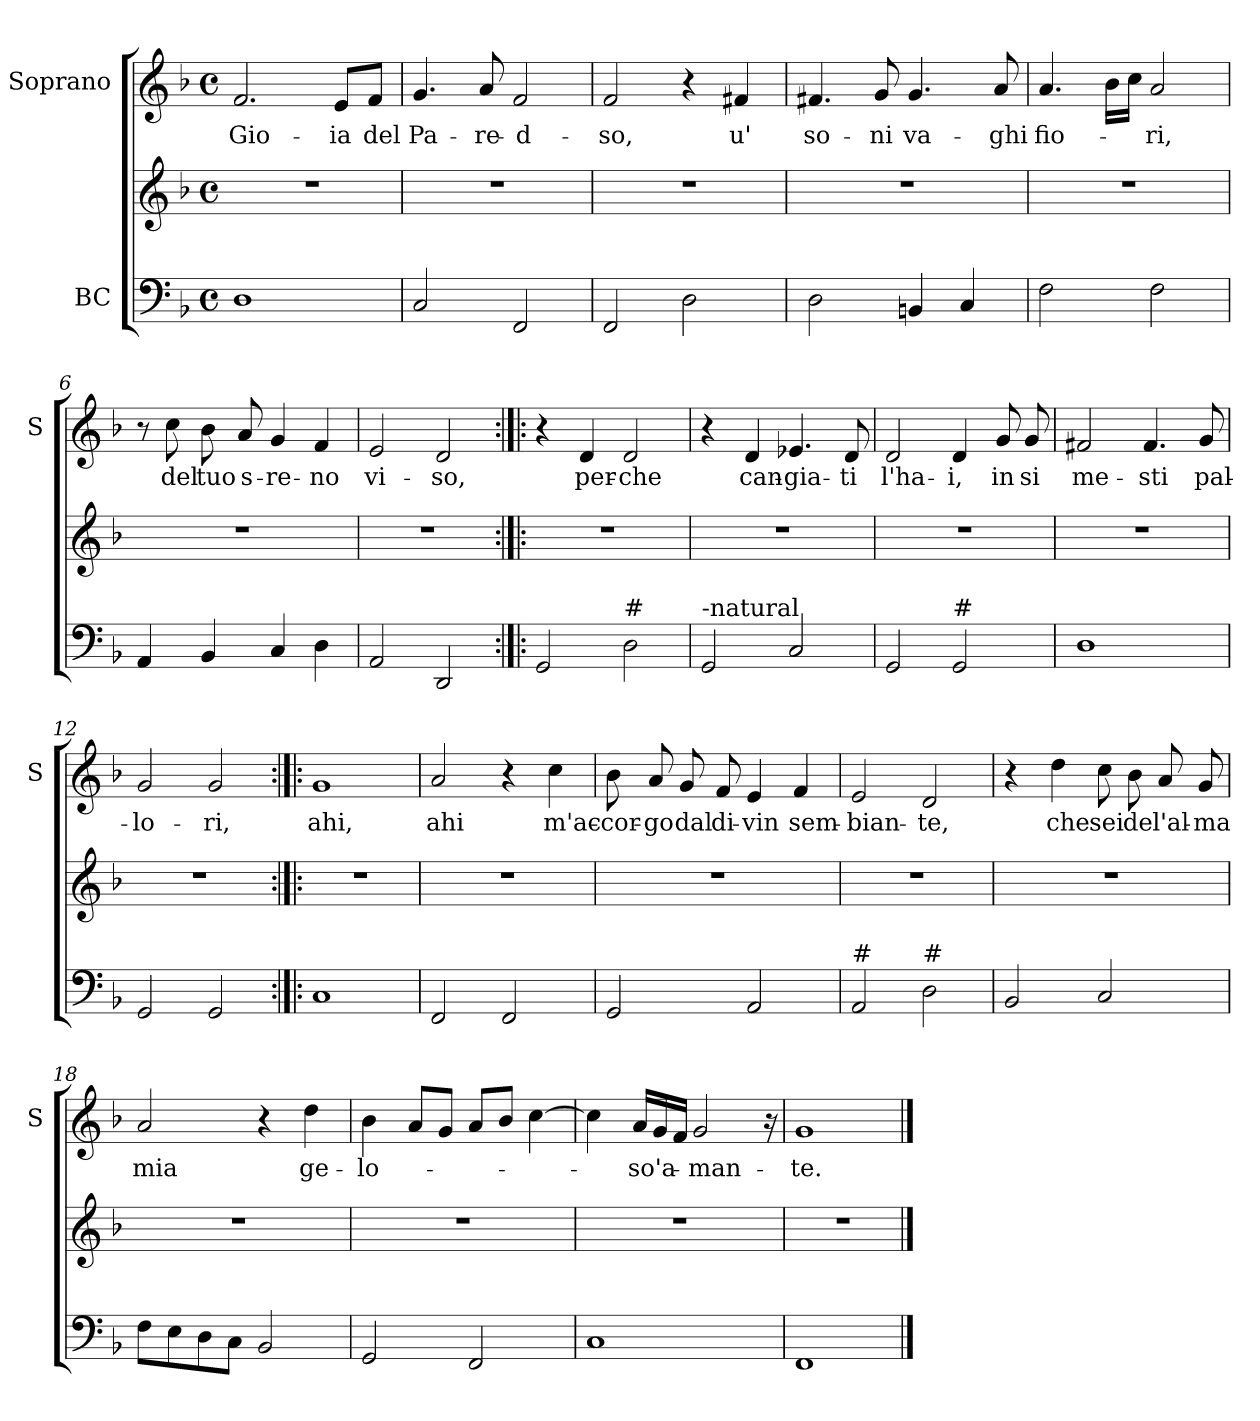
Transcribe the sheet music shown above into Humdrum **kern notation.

**kern	**kern	**kern	**text
*part2	*part2	*part1	*part1
*staff3	*staff2	*staff1	*staff1
*I"BC	*	*I"Soprano	*
*	*	*I'S	*
*clefF4	*clefG2	*clefG2	*
*k[b-]	*k[b-]	*k[b-]	*
*F:	*F:	*F:	*
*M4/4	*M4/4	*M4/4	*
*met(c)	*met(c)	*met(c)	*
=1	=1	=1	=1
!	!	!	!LO:LY:b
1D	1r	2.f/	Gio-
!	!	!	!LO:LY:b
.	.	8e/L	-ia
!	!	!	!LO:LY:b
.	.	8f/J	del
=2	=2	=2	=2
!	!	!	!LO:LY:b
2C/	1r	4.g/	Pa-
!	!	!	!LO:LY:b
.	.	8a/	-re-
!	!	!	!LO:LY:b
2FF/	.	2f/	-d-
=3	=3	=3	=3
!	!	!	!LO:LY:b
2FF/	1r	2f/	-so,
2D\	.	4r	.
!	!	!	!LO:LY:b
.	.	4f#X/	u'
=4	=4	=4	=4
!	!	!	!LO:LY:b
2D\	1r	4.f#X/	so-
!	!	!	!LO:LY:b
.	.	8g/	-ni
!	!	!	!LO:LY:b
4BBn/	.	4.g/	va-
4C/	.	.	.
!	!	!	!LO:LY:b
.	.	8a/	-ghi
=5	=5	=5	=5
!	!	!	!LO:LY:b
2F\	1r	4.a/	fio-
.	.	16b-\LL	.
.	.	16cc\JJ	.
!	!	!	!LO:LY:b
2F\	.	2a/	-ri,
!!LO:LB:g=z
=6	=6	=6	=6
4AA/	1r	8r	.
!	!	!	!LO:LY:b
.	.	8cc\	del
!	!	!	!LO:LY:b
4BB-/	.	8b-\	tuo
!	!	!	!LO:LY:b
.	.	8a/	s-
!	!	!	!LO:LY:b
4C/	.	4g/	-re-
!	!	!	!LO:LY:b
4D\	.	4f/	-no
=7	=7	=7	=7
!	!	!	!LO:LY:b
2AA/	1r	2e/	vi-
!	!	!	!LO:LY:b
2DD/	.	2d/	-so,
=8:|!|:	=8:|!|:	=8:|!|:	=8:|!|:
2GG/	1r	4r	.
!	!	!	!LO:LY:b
.	.	4d/	per-
!LO:TX:a:t=#	!	!	!
!	!	!	!LO:LY:b
2D\	.	2d/	-che
=9	=9	=9	=9
!LO:TX:a:t=-natural	!	!	!
2GG/	1r	4r	.
!	!	!	!LO:LY:b
.	.	4d/	can-
!	!	!	!LO:LY:b
2C/	.	4.e-X/	-gia-
!	!	!	!LO:LY:b
.	.	8d/	-ti
=10	=10	=10	=10
!	!	!	!LO:LY:b
2GG/	1r	2d/	l'ha-
!LO:TX:a:t=#	!	!	!
!	!	!	!LO:LY:b
2GG/	.	4d/	-i,
!	!	!	!LO:LY:b
.	.	8g/	in
!	!	!	!LO:LY:b
.	.	8g/	si
!!LO:PB:g=z
=11	=11	=11	=11
!	!	!	!LO:LY:b
1D	1r	2f#X/	me-
!	!	!	!LO:LY:b
.	.	4.f#/	-sti
!	!	!	!LO:LY:b
.	.	8g/	pal-
=12	=12	=12	=12
!	!	!	!LO:LY:b
2GG/	1r	2g/	-lo-
!	!	!	!LO:LY:b
2GG/	.	2g/	-ri,
=13:|!|:	=13:|!|:	=13:|!|:	=13:|!|:
!	!	!	!LO:LY:b
1C	1r	1g	ahi,
=14	=14	=14	=14
!	!	!	!LO:LY:b
2FF/	1r	2a/	ahi
2FF/	.	4r	.
!	!	!	!LO:LY:b
.	.	4cc\	m'ac-
=15	=15	=15	=15
!	!	!	!LO:LY:b
2GG/	1r	8b-\	-cor-
!	!	!	!LO:LY:b
.	.	8a/	-go
!	!	!	!LO:LY:b
.	.	8g/	dal
!	!	!	!LO:LY:b
.	.	8f/	di-
!	!	!	!LO:LY:b
2AA/	.	4e/	-vin
!	!	!	!LO:LY:b
.	.	4f/	sem-
=16	=16	=16	=16
!LO:TX:a:t=#	!	!	!
!	!	!	!LO:LY:b
2AA/	1r	2e/	-bian-
!LO:TX:a:t=#	!	!	!
!	!	!	!LO:LY:b
2D\	.	2d/	-te,
!!LO:LB:g=z
=17	=17	=17	=17
2BB-/	1r	4r	.
!	!	!	!LO:LY:b
.	.	4dd\	che
!	!	!	!LO:LY:b
2C/	.	8cc\	sei
!	!	!	!LO:LY:b
.	.	8b-\	de
!	!	!	!LO:LY:b
.	.	8a/	l'al-
!	!	!	!LO:LY:b
.	.	8g/	-ma
=18	=18	=18	=18
!	!	!	!LO:LY:b
8F\L	1r	2a/	mia
8E\	.	.	.
8D\	.	.	.
8C\J	.	.	.
2BB-/	.	4r	.
!	!	!	!LO:LY:b
.	.	4dd\	ge-
=19	=19	=19	=19
!	!	!	!LO:LY:b
2GG/	1r	4b-\	-lo-
.	.	8a/L	.
.	.	8g/J	.
2FF/	.	8a/L	.
.	.	8b-/J	.
.	.	[4cc\	.
=20	=20	=20	=20
1C	1r	4cc\]	.
!	!	!	!LO:LY:b
.	.	16a/LL	-so'a-
.	.	16g/	.
.	.	16f/JJ	.
!	!	!	!LO:LY:b
.	.	2g/	-man-
.	.	16r	.
=21	=21	=21	=21
!	!	!	!LO:LY:b
1FF	1r	1g	-te.
==	==	==	==
*-	*-	*-	*-
